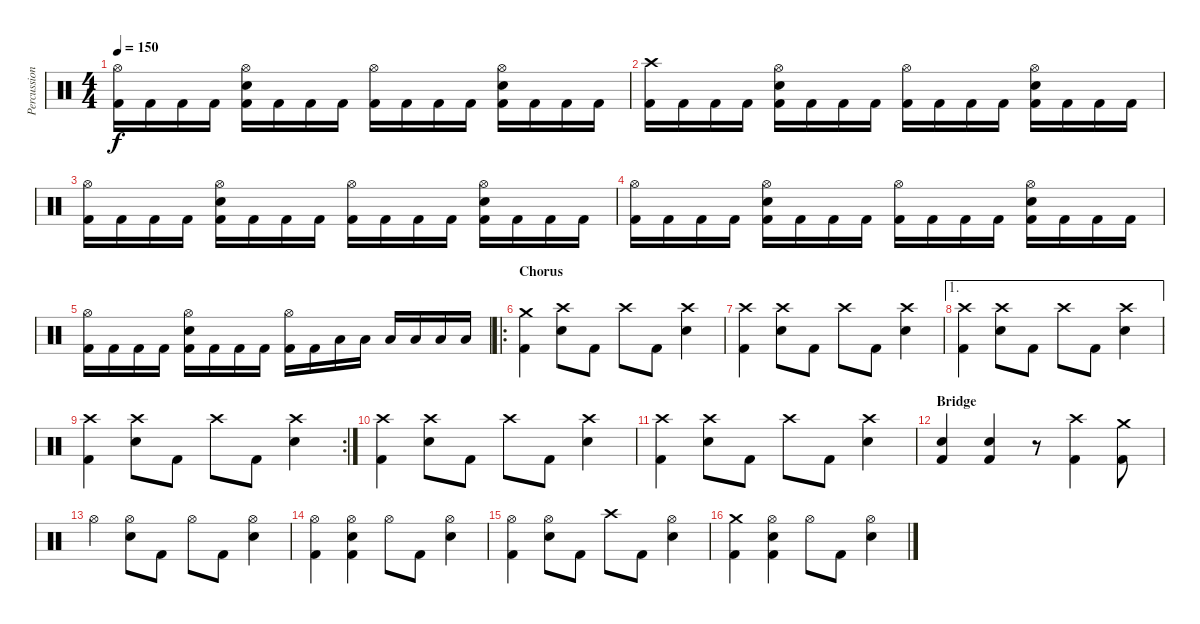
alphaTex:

\track ("Percussion" "Percussion") {instrument percussion}
\staff {score}
\articulation defaults
\ts (4 4)
\tempo 150
\clef neutral
\ks c
("Hi-Hat (open)" "Kick (hit) 2").16{dy f} "Kick (hit) 2".16 "Kick (hit) 2".16 "Kick (hit) 2".16 ("Hi-Hat (open)" "Snare (hit) 2" "Kick (hit) 2").16 "Kick (hit) 2".16 "Kick (hit) 2".16 "Kick (hit) 2".16 ("Hi-Hat (open)" "Kick (hit) 2").16 "Kick (hit) 2".16 "Kick (hit) 2".16 "Kick (hit) 2".16 ("Hi-Hat (open)" "Snare (hit) 2" "Kick (hit) 2").16 "Kick (hit) 2".16 "Kick (hit) 2".16 "Kick (hit) 2".16 |
("Crash high (hit)" "Kick (hit) 2").16 "Kick (hit) 2".16 "Kick (hit) 2".16 "Kick (hit) 2".16 ("Hi-Hat (open)" "Snare (hit) 2" "Kick (hit) 2").16 "Kick (hit) 2".16 "Kick (hit) 2".16 "Kick (hit) 2".16 ("Hi-Hat (open)" "Kick (hit) 2").16 "Kick (hit) 2".16 "Kick (hit) 2".16 "Kick (hit) 2".16 ("Hi-Hat (open)" "Snare (hit) 2" "Kick (hit) 2").16 "Kick (hit) 2".16 "Kick (hit) 2".16 "Kick (hit) 2".16 |
("Hi-Hat (open)" "Kick (hit) 2").16 "Kick (hit) 2".16 "Kick (hit) 2".16 "Kick (hit) 2".16 ("Hi-Hat (open)" "Snare (hit) 2" "Kick (hit) 2").16 "Kick (hit) 2".16 "Kick (hit) 2".16 "Kick (hit) 2".16 ("Hi-Hat (open)" "Kick (hit) 2").16 "Kick (hit) 2".16 "Kick (hit) 2".16 "Kick (hit) 2".16 ("Hi-Hat (open)" "Snare (hit) 2" "Kick (hit) 2").16 "Kick (hit) 2".16 "Kick (hit) 2".16 "Kick (hit) 2".16 |
("Hi-Hat (open)" "Kick (hit) 2").16 "Kick (hit) 2".16 "Kick (hit) 2".16 "Kick (hit) 2".16 ("Hi-Hat (open)" "Snare (hit) 2" "Kick (hit) 2").16 "Kick (hit) 2".16 "Kick (hit) 2".16 "Kick (hit) 2".16 ("Hi-Hat (open)" "Kick (hit) 2").16 "Kick (hit) 2".16 "Kick (hit) 2".16 "Kick (hit) 2".16 ("Hi-Hat (open)" "Snare (hit) 2" "Kick (hit) 2").16 "Kick (hit) 2".16 "Kick (hit) 2".16 "Kick (hit) 2".16 |
("Hi-Hat (open)" "Kick (hit) 2").16 "Kick (hit) 2".16 "Kick (hit) 2".16 "Kick (hit) 2".16 ("Hi-Hat (open)" "Snare (hit) 2" "Kick (hit) 2").16 "Kick (hit) 2".16 "Kick (hit) 2".16 "Kick (hit) 2".16 ("Hi-Hat (open)" "Kick (hit) 2").16 "Kick (hit) 2".16 "Low Tom (hit)".16 "Low Tom (hit)".16 "Low Tom (hit)".16 "Low Tom (hit)".16 "Low Tom (hit)".16 "Low Tom (hit)".16 |
\ro
\section ("" "Chorus")
("Crash medium (hit)" "Kick (hit) 2").4 ("Crash high (hit)" "Snare (hit) 2").8 "Kick (hit) 2".8 "Crash high (hit)".8 "Kick (hit) 2".8 ("Crash high (hit)" "Snare (hit) 2").4 |
("Crash high (hit)" "Kick (hit) 2").4 ("Crash high (hit)" "Snare (hit) 2").8 "Kick (hit) 2".8 "Crash high (hit)".8 "Kick (hit) 2".8 ("Crash high (hit)" "Snare (hit) 2").4 |
\ae 1
("Crash high (hit)" "Kick (hit) 2").4 ("Crash high (hit)" "Snare (hit) 2").8 "Kick (hit) 2".8 "Crash high (hit)".8 "Kick (hit) 2".8 ("Crash high (hit)" "Snare (hit) 2").4 |
\rc 2
("Crash high (hit)" "Kick (hit) 2").4 ("Crash high (hit)" "Snare (hit) 2").8 "Kick (hit) 2".8 "Crash high (hit)".8 "Kick (hit) 2".8 ("Crash high (hit)" "Snare (hit) 2").4 |
("Crash high (hit)" "Kick (hit) 2").4 ("Crash high (hit)" "Snare (hit) 2").8 "Kick (hit) 2".8 "Crash high (hit)".8 "Kick (hit) 2".8 ("Crash high (hit)" "Snare (hit) 2").4 |
("Crash high (hit)" "Kick (hit) 2").4 ("Crash high (hit)" "Snare (hit) 2").8 "Kick (hit) 2".8 "Crash high (hit)".8 "Kick (hit) 2".8 ("Crash high (hit)" "Snare (hit) 2").4 |
\section ("" "Bridge")
("Snare (hit) 2" "Kick (hit) 2").4 ("Snare (hit) 2" "Kick (hit) 2").4 r.8 ("Crash high (hit)" "Kick (hit) 2").4 ("Crash medium (hit)" "Kick (hit) 2").8 |
"Hi-Hat (open)".4 ("Hi-Hat (open)" "Snare (hit) 2").8 "Kick (hit) 2".8 "Hi-Hat (open)".8 "Kick (hit) 2".8 ("Hi-Hat (open)" "Snare (hit) 2").4 |
("Hi-Hat (open)" "Kick (hit) 2").4 ("Hi-Hat (open)" "Snare (hit) 2" "Kick (hit) 2").4 "Hi-Hat (open)".8 "Kick (hit) 2".8 ("Hi-Hat (open)" "Snare (hit) 2").4 |
("Hi-Hat (open)" "Kick (hit) 2").4 ("Hi-Hat (open)" "Snare (hit) 2").8 "Kick (hit) 2".8 "Crash high (hit)".8 "Kick (hit) 2".8 ("Hi-Hat (open)" "Snare (hit) 2").4 |
("Crash medium (hit)" "Kick (hit) 2").4 ("Hi-Hat (open)" "Snare (hit) 2" "Kick (hit) 2").4 "Hi-Hat (open)".8 "Kick (hit) 2".8 ("Hi-Hat (open)" "Snare (hit) 2").4
